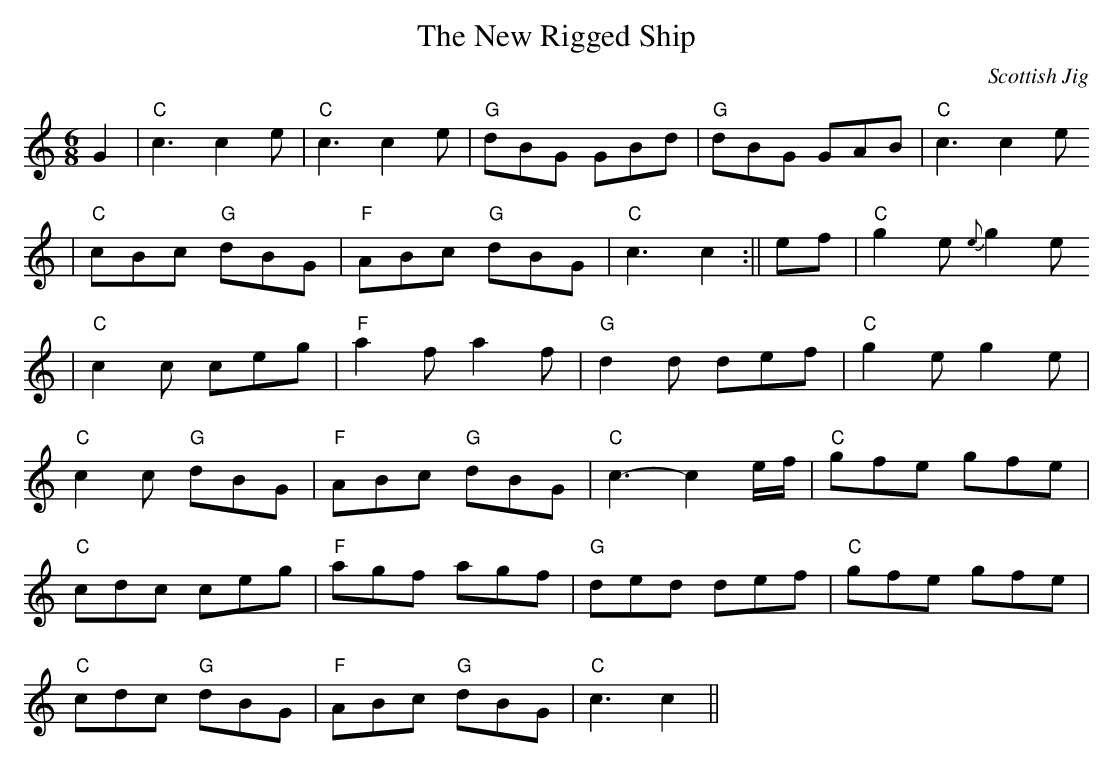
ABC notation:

X:1
T:New Rigged Ship, The
M:6/8
L:1/8
C:Scottish Jig
K:C
G2 | "C" c3 c2 e | "C" c3 c2 e | "G" dBG GBd | "G" dBG GAB | "C" c3 c2 e
|
"C" cBc "G" dBG | "F" ABc "G" dBG | "C" c3 c2 :|| ef | "C" g2 e {e} g2 e
|
"C" c2 c ceg | "F" a2 f a2 f | "G" d2 d def | "C" g2 e g2 e |
"C" c2 c "G" dBG | "F" ABc "G" dBG | "C" c3-c2 e/f/ | "C" gfe gfe |
"C" cdc ceg | "F" agf agf | "G" ded def | "C" gfe gfe |
"C" cdc "G" dBG | "F" ABc "G" dBG | "C" c3 c2 ||
